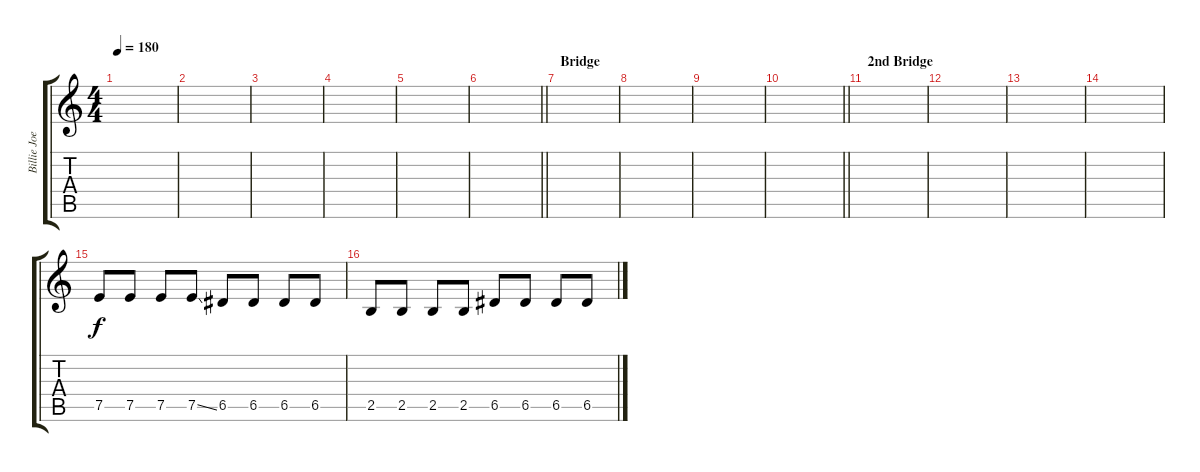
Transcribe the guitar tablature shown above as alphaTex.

\track ("Billie Joe Armstrong (Lead Guitar)" "Billie Joe") {instrument overdrivenguitar}
\staff {score tabs}
\tuning (E4 B3 G3 D3 A2 E2) {hide}
\ts (4 4)
\tempo 180
\clef g2
\ks c
|
|
|
|
|
\barLineRight lightlight
|
\section ("" "Bridge")
|
|
|
\barLineRight lightlight
|
\section ("" "2nd Bridge")
|
|
|
|
7.5.8 7.5.8 7.5.8 7.5{ss}.8 6.5.8 6.5.8 6.5.8 6.5.8 |
2.5.8 2.5.8 2.5.8 2.5.8 6.5.8 6.5.8 6.5.8 6.5.8
